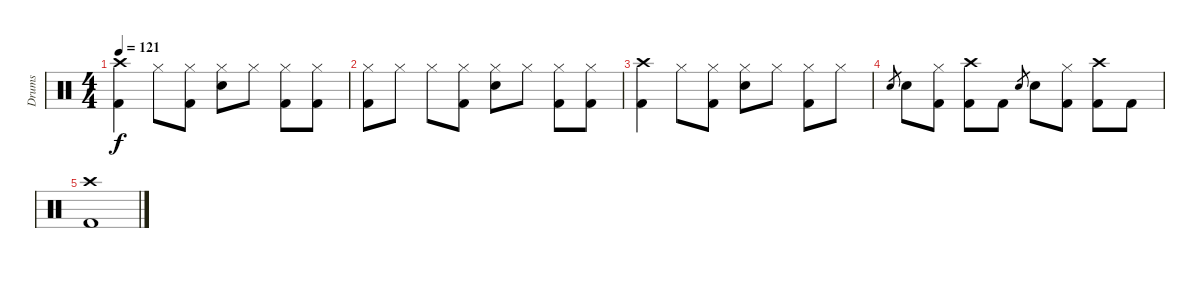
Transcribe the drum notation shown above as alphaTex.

\track ("Drums" "Drums") {instrument percussion}
\staff {score}
\articulation defaults
\ts (4 4)
\tempo 121
\clef neutral
\ks c
("Crash high (hit)" "Kick (hit) 2").4{dy f} "Hi-Hat (closed)".8 ("Hi-Hat (closed)" "Kick (hit) 2").8 ("Hi-Hat (closed)" "Electric Snare (hit)").8 "Hi-Hat (closed)".8 ("Hi-Hat (closed)" "Kick (hit) 2").8 ("Hi-Hat (closed)" "Kick (hit) 2").8 |
("Hi-Hat (closed)" "Kick (hit) 2").8 "Hi-Hat (closed)".8 "Hi-Hat (closed)".8 ("Hi-Hat (closed)" "Kick (hit) 2").8 ("Hi-Hat (closed)" "Electric Snare (hit)").8 "Hi-Hat (closed)".8 ("Hi-Hat (closed)" "Kick (hit) 2").8 ("Hi-Hat (closed)" "Kick (hit) 2").8 |
("Crash high (hit)" "Kick (hit) 2").4 "Hi-Hat (closed)".8 ("Hi-Hat (closed)" "Kick (hit) 2").8 ("Hi-Hat (closed)" "Electric Snare (hit)").8 "Hi-Hat (closed)".8 ("Hi-Hat (closed)" "Kick (hit) 2").8 "Hi-Hat (closed)".8 |
"Electric Snare (hit)"{sl}.8{gr} "Electric Snare (hit)".8 ("Hi-Hat (closed)" "Kick (hit) 2").8 ("Crash high (hit)" "Kick (hit) 2").8 "Kick (hit) 2".8 "Electric Snare (hit)"{sl}.8{gr} "Electric Snare (hit)".8 ("Hi-Hat (closed)" "Kick (hit) 2").8 ("Crash high (hit)" "Kick (hit) 2").8 "Kick (hit) 2".8 |
("Crash high (hit)" "Kick (hit) 2").1
